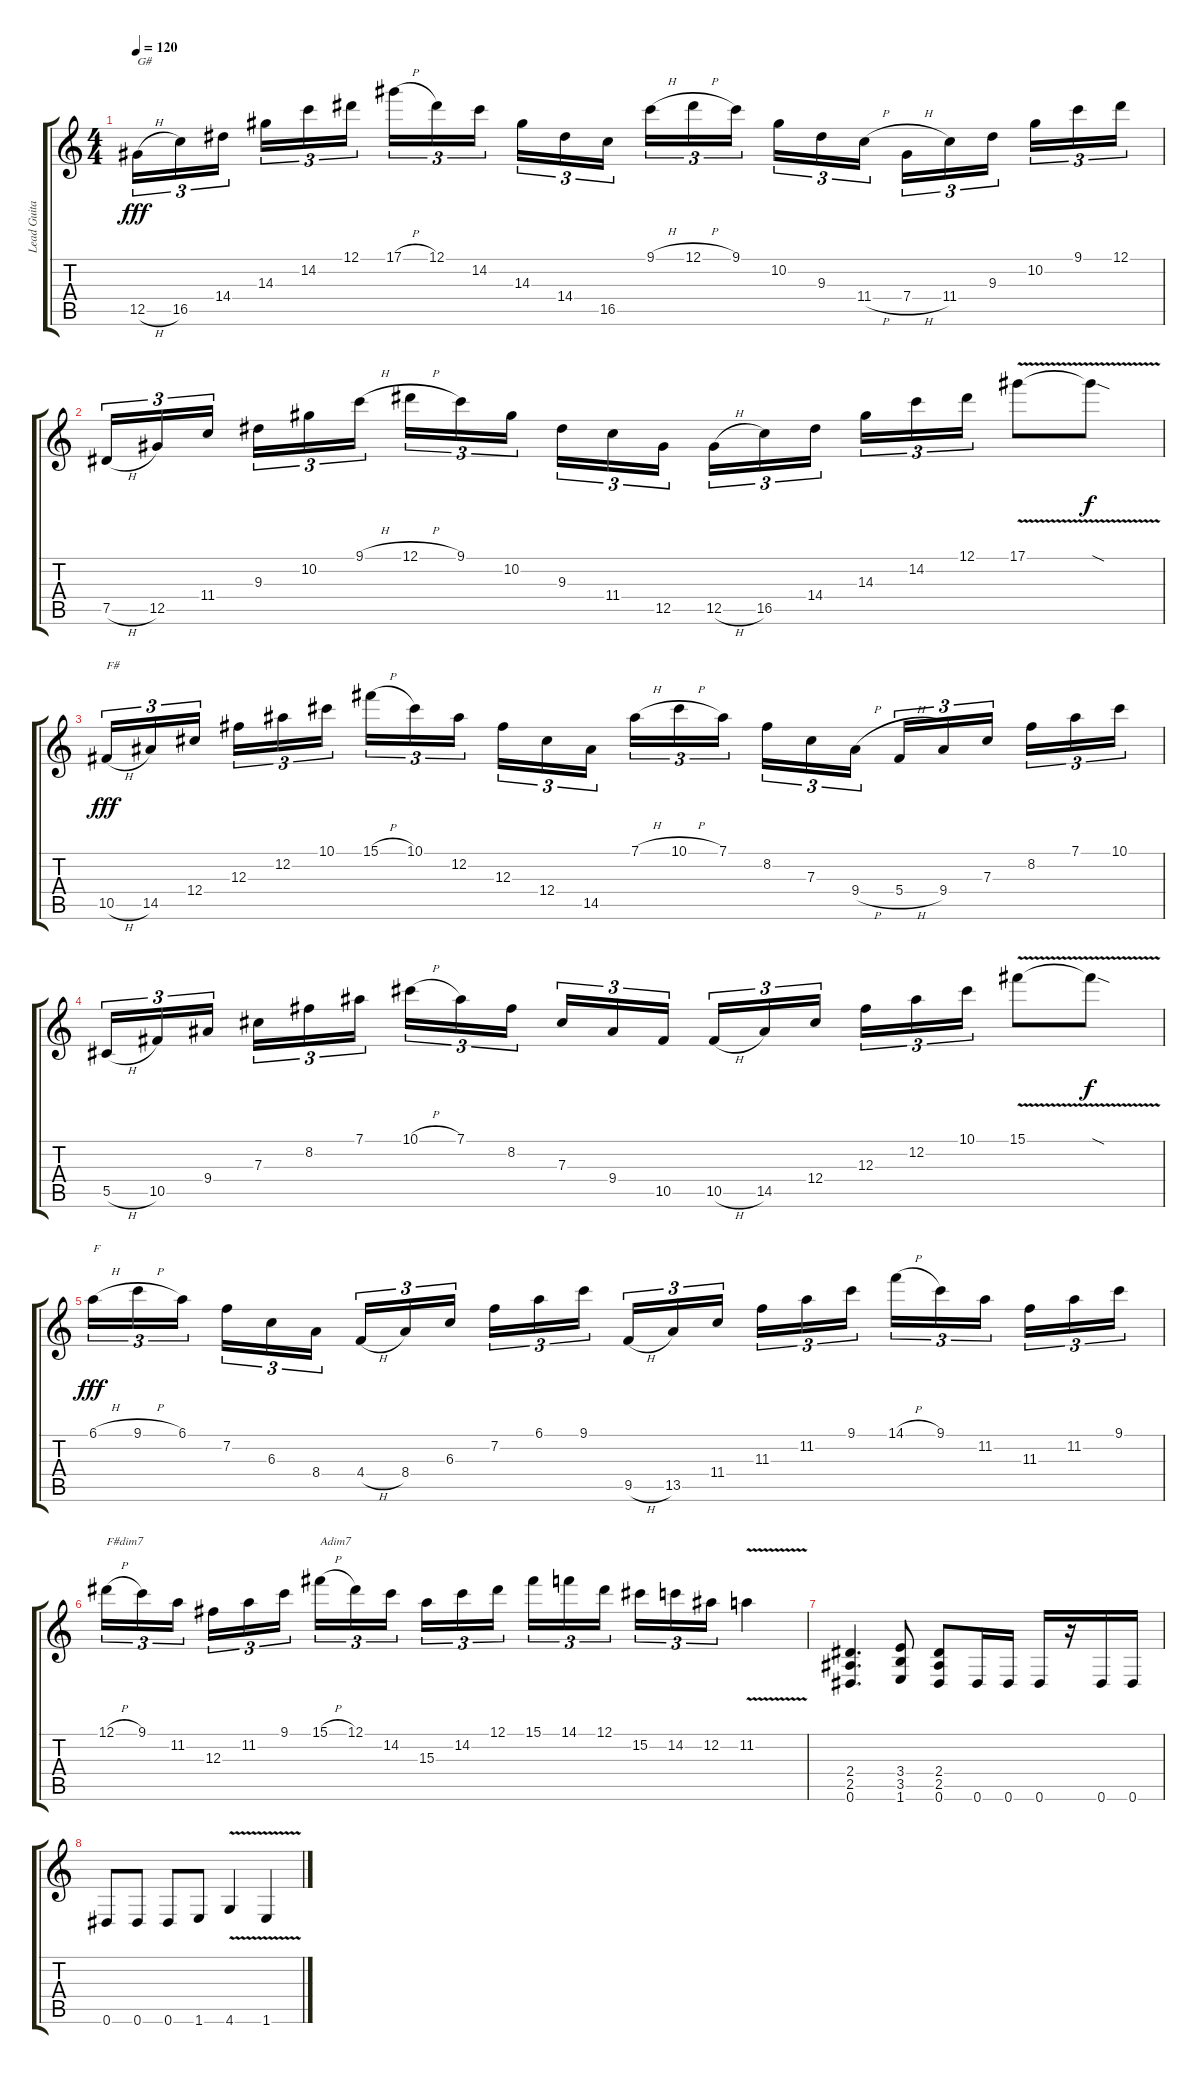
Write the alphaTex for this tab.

\track ("Lead Guitar" "Lead Guita") {instrument overdrivenguitar}
\staff {score tabs}
\tuning (Eb4 Bb3 Gb3 Db3 Ab2 Eb2) {hide}
\ts (4 4)
\tempo 120
\clef g2
\ks c
12.5{h}.16{tu (3 2) txt "G#" dy fff} 16.5.16{tu (3 2)} 14.4.16{tu (3 2) beam splitsecondary} 14.3.16{tu (3 2)} 14.2.16{tu (3 2)} 12.1.16{tu (3 2)} 17.1{h}.16{tu (3 2)} 12.1.16{tu (3 2)} 14.2.16{tu (3 2) beam splitsecondary} 14.3.16{tu (3 2)} 14.4.16{tu (3 2)} 16.5.16{tu (3 2)} 9.1{h}.16{tu (3 2)} 12.1{h}.16{tu (3 2)} 9.1.16{tu (3 2) beam splitsecondary} 10.2.16{tu (3 2)} 9.3.16{tu (3 2)} 11.4{h}.16{tu (3 2)} 7.4{h}.16{tu (3 2)} 11.4.16{tu (3 2)} 9.3.16{tu (3 2) beam splitsecondary} 10.2.16{tu (3 2)} 9.1.16{tu (3 2)} 12.1.16{tu (3 2)} |
7.5{h}.16{tu (3 2)} 12.5.16{tu (3 2)} 11.4.16{tu (3 2) beam splitsecondary} 9.3.16{tu (3 2)} 10.2.16{tu (3 2)} 9.1{h}.16{tu (3 2)} 12.1{h}.16{tu (3 2)} 9.1.16{tu (3 2)} 10.2.16{tu (3 2) beam splitsecondary} 9.3.16{tu (3 2)} 11.4.16{tu (3 2)} 12.5.16{tu (3 2)} 12.5{h}.16{tu (3 2)} 16.5.16{tu (3 2)} 14.4.16{tu (3 2) beam splitsecondary} 14.3.16{tu (3 2)} 14.2.16{tu (3 2)} 12.1.16{tu (3 2)} 17.1{v}.8 17.1{sod t}.8{dy f} |
10.5{h}.16{tu (3 2) txt "F#" dy fff} 14.5.16{tu (3 2)} 12.4.16{tu (3 2) beam splitsecondary} 12.3.16{tu (3 2)} 12.2.16{tu (3 2)} 10.1.16{tu (3 2)} 15.1{h}.16{tu (3 2)} 10.1.16{tu (3 2)} 12.2.16{tu (3 2) beam splitsecondary} 12.3.16{tu (3 2)} 12.4.16{tu (3 2)} 14.5.16{tu (3 2)} 7.1{h}.16{tu (3 2)} 10.1{h}.16{tu (3 2)} 7.1.16{tu (3 2) beam splitsecondary} 8.2.16{tu (3 2)} 7.3.16{tu (3 2)} 9.4{h}.16{tu (3 2)} 5.4{h}.16{tu (3 2)} 9.4.16{tu (3 2)} 7.3.16{tu (3 2) beam splitsecondary} 8.2.16{tu (3 2)} 7.1.16{tu (3 2)} 10.1.16{tu (3 2)} |
5.5{h}.16{tu (3 2)} 10.5.16{tu (3 2)} 9.4.16{tu (3 2) beam splitsecondary} 7.3.16{tu (3 2)} 8.2.16{tu (3 2)} 7.1.16{tu (3 2)} 10.1{h}.16{tu (3 2)} 7.1.16{tu (3 2)} 8.2.16{tu (3 2) beam splitsecondary} 7.3.16{tu (3 2)} 9.4.16{tu (3 2)} 10.5.16{tu (3 2)} 10.5{h}.16{tu (3 2)} 14.5.16{tu (3 2)} 12.4.16{tu (3 2) beam splitsecondary} 12.3.16{tu (3 2)} 12.2.16{tu (3 2)} 10.1.16{tu (3 2)} 15.1{v}.8 15.1{sod t}.8{dy f} |
6.1{h}.16{tu (3 2) txt "F" dy fff} 9.1{h}.16{tu (3 2)} 6.1.16{tu (3 2) beam splitsecondary} 7.2.16{tu (3 2)} 6.3.16{tu (3 2)} 8.4.16{tu (3 2)} 4.4{h}.16{tu (3 2)} 8.4.16{tu (3 2)} 6.3.16{tu (3 2) beam splitsecondary} 7.2.16{tu (3 2)} 6.1.16{tu (3 2)} 9.1.16{tu (3 2)} 9.5{h}.16{tu (3 2)} 13.5.16{tu (3 2)} 11.4.16{tu (3 2) beam splitsecondary} 11.3.16{tu (3 2)} 11.2.16{tu (3 2)} 9.1.16{tu (3 2)} 14.1{h}.16{tu (3 2)} 9.1.16{tu (3 2)} 11.2.16{tu (3 2) beam splitsecondary} 11.3.16{tu (3 2)} 11.2.16{tu (3 2)} 9.1.16{tu (3 2)} |
12.1{h}.16{tu (3 2) txt "F#dim7"} 9.1.16{tu (3 2)} 11.2.16{tu (3 2) beam splitsecondary} 12.3.16{tu (3 2)} 11.2.16{tu (3 2)} 9.1.16{tu (3 2)} 15.1{h}.16{tu (3 2) txt "Adim7"} 12.1.16{tu (3 2)} 14.2.16{tu (3 2) beam splitsecondary} 15.3.16{tu (3 2)} 14.2.16{tu (3 2)} 12.1.16{tu (3 2)} 15.1.16{tu (3 2)} 14.1.16{tu (3 2)} 12.1.16{tu (3 2) beam splitsecondary} 15.2.16{tu (3 2)} 14.2.16{tu (3 2)} 12.2.16{tu (3 2)} 11.2{v}.4 |
(2.4 2.5 0.6).4{d} (3.4 3.5 1.6).8 (2.4 2.5 0.6).8 0.6.16 0.6.16 0.6.16 r.16 0.6.16 0.6.16 |
0.6.8 0.6.8 0.6.8 1.6.8 4.6{v}.4 1.6{v}.4
